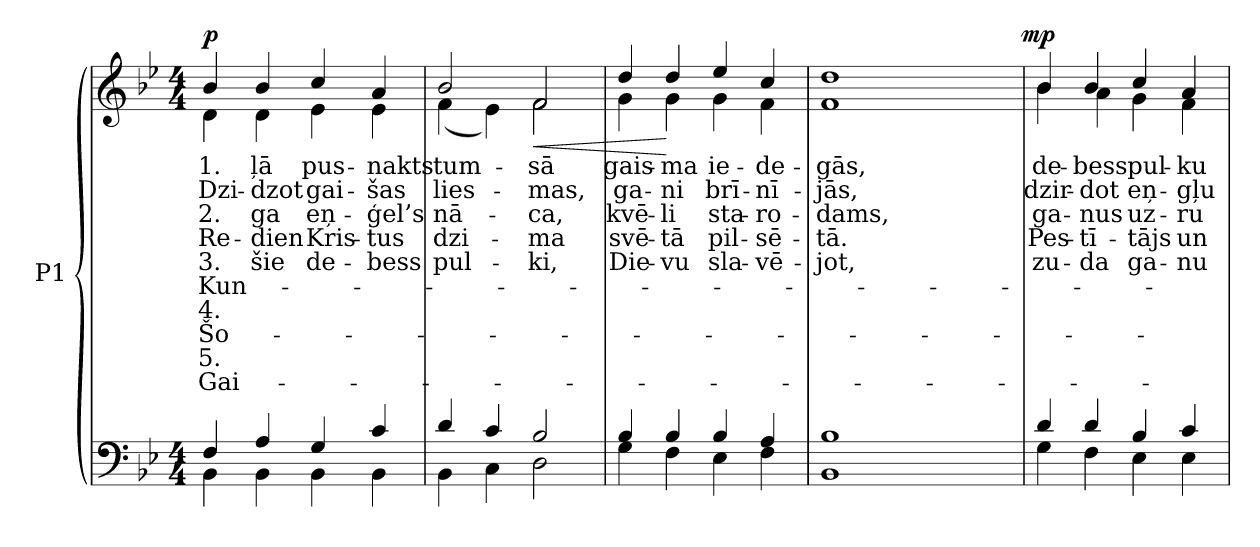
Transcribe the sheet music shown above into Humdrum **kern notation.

**kern	**kern	**text	**text	**text	**text	**text	**text	**text	**text	**text	**text	**dynam
*part1	*part1	*part1	*part1	*part1	*part1	*part1	*part1	*part1	*part1	*part1	*part1	*part1
*staff2	*staff1	*staff1	*staff1	*staff1	*staff1	*staff1	*staff1	*staff1	*staff1	*staff1	*staff1	*staff1/2
*I"P1	*	*	*	*	*	*	*	*	*	*	*	*
!!LO:PB:g=z
*clefF4	*clefG2	*	*	*	*	*	*	*	*	*	*	*
*k[b-e-]	*k[b-e-]	*	*	*	*	*	*	*	*	*	*	*
*B-:	*B-:	*	*	*	*	*	*	*	*	*	*	*
*M4/4	*M4/4	*	*	*	*	*	*	*	*	*	*	*
*MM80	*MM80	*	*	*	*	*	*	*	*	*	*	*
=1	=1	=1	=1	=1	=1	=1	=1	=1	=1	=1	=1	=1
*^	*	*	*	*	*	*	*	*	*	*	*	*
!	!	!LO:TX:a:B:t=Andante	!	!	!	!	!	!	!	!	!	!	!
!	!	!	!LO:LY:b:color=#000000	!LO:LY:b:color=#000000	!LO:LY:b:color=#000000	!LO:LY:b:color=#000000	!LO:LY:b:color=#000000	!LO:LY:b:color=#000000	!LO:LY:b:color=#000000	!LO:LY:b:color=#000000	!LO:LY:b:color=#000000	!LO:LY:b:color=#000000	!
*	*	*^	*	*	*	*	*	*	*	*	*	*	*
4Fi/	4BB-i\	4b-i/	4di\	1.	Dzi-	2.	Re-	3.	Kun-	4.	Šo-	5.	Gai-	p
!	!	!	!	!LO:LY:b:color=#000000	!LO:LY:b:color=#000000	!LO:LY:b:color=#000000	!LO:LY:b:color=#000000	!LO:LY:b:color=#000000	!	!	!	!	!	!
4Ai/	4BB-i\	4b-i/	4di\	-ļā	-dzot	-ga	-dien	-šie	.	.	.	.	.	.
!	!	!	!	!LO:LY:b:color=#000000	!LO:LY:b:color=#000000	!LO:LY:b:color=#000000	!LO:LY:b:color=#000000	!LO:LY:b:color=#000000	!	!	!	!	!	!
4Gi/	4BB-i\	4cci/	4e-i\	pus-	gai-	eņ-	Kris-	de-	.	.	.	.	.	.
!	!	!	!	!LO:LY:b:color=#000000	!LO:LY:b:color=#000000	!LO:LY:b:color=#000000	!LO:LY:b:color=#000000	!LO:LY:b:color=#000000	!	!	!	!	!	!
4ci/	4BB-i\	4ai/	4e-i\	-nakts	-šas	-ģel’s	-tus	-bess	.	.	.	.	.	.
=2	=2	=2	=2	=2	=2	=2	=2	=2	=2	=2	=2	=2	=2	=2
!	!	!	!	!LO:LY:b:color=#000000	!LO:LY:b:color=#000000	!LO:LY:b:color=#000000	!LO:LY:b:color=#000000	!LO:LY:b:color=#000000	!	!	!	!	!	!
4di/	4BB-i\	2b-i/	(4fi\	tum-	lies-	nā-	dzi-	pul-	.	.	.	.	.	.
4ci/	4Ci\	.	4e-i\)	.	.	.	.	.	.	.	.	.	.	.
!	!	!	!	!LO:LY:b:color=#000000	!LO:LY:b:color=#000000	!LO:LY:b:color=#000000	!LO:LY:b:color=#000000	!LO:LY:b:color=#000000	!	!	!	!	!	!LO:HP:b
2B-i/	2Di\	2fi/	2fi\	-sā	-mas,	-ca,	-ma	-ki,	.	.	.	.	.	<
=3	=3	=3	=3	=3	=3	=3	=3	=3	=3	=3	=3	=3	=3	=3
!	!	!	!	!LO:LY:b:color=#000000	!LO:LY:b:color=#000000	!LO:LY:b:color=#000000	!LO:LY:b:color=#000000	!LO:LY:b:color=#000000	!	!	!	!	!	!
4B-i/	4Gi\	4ddi/	4gi\	gais-	ga-	kvē-	svē-	Die-	.	.	.	.	.	.
!	!	!	!	!LO:LY:b:color=#000000	!LO:LY:b:color=#000000	!LO:LY:b:color=#000000	!LO:LY:b:color=#000000	!LO:LY:b:color=#000000	!	!	!	!	!	!
4B-i/	4Fi\	4ddi/	4gi\	-ma	-ni	-li	-tā	-vu	.	.	.	.	.	[
!	!	!	!	!LO:LY:b:color=#000000	!LO:LY:b:color=#000000	!LO:LY:b:color=#000000	!LO:LY:b:color=#000000	!LO:LY:b:color=#000000	!	!	!	!	!	!
4B-i/	4E-i\	4ee-i/	4gi\	ie-	brī-	sta-	pil-	sla-	.	.	.	.	.	.
!	!	!	!	!LO:LY:b:color=#000000	!LO:LY:b:color=#000000	!LO:LY:b:color=#000000	!LO:LY:b:color=#000000	!LO:LY:b:color=#000000	!	!	!	!	!	!
4Ai/	4Fi\	4cci/	4fi\	-de-	-nī-	-ro-	-sē-	-vē-	.	.	.	.	.	.
*	*	*v	*v	*	*	*	*	*	*	*	*	*	*	*
=4	=4	=4	=4	=4	=4	=4	=4	=4	=4	=4	=4	=4	=4
*	*	*^	*	*	*	*	*	*	*	*	*	*	*
!	!	!	!	!LO:LY:b:color=#000000	!LO:LY:b:color=#000000	!LO:LY:b:color=#000000	!LO:LY:b:color=#000000	!LO:LY:b:color=#000000	!	!	!	!	!	!
*	*	*	*^	*	*	*	*	*	*	*	*	*	*	*
1B-i	1BB-i	1ddi	1fi	2ryy	-gās,	-jās,	-dams,	-tā.	-jot,	.	.	.	.	.	.
.	.	.	.	4ryy	.	.	.	.	.	.	.	.	.	.	.
.	.	.	.	8ryy	.	.	.	.	.	.	.	.	.	.	.
.	.	.	.	16ryy	.	.	.	.	.	.	.	.	.	.	.
.	.	.	.	32ryy	.	.	.	.	.	.	.	.	.	.	.
.	.	.	.	64ryy	.	.	.	.	.	.	.	.	.	.	.
.	.	.	.	128...ryy	.	.	.	.	.	.	.	.	.	.	.
.	.	.	.	1024ryy	.	.	.	.	.	.	.	.	.	.	mp
*	*	*v	*v	*v	*	*	*	*	*	*	*	*	*	*	*
=5	=5	=5	=5	=5	=5	=5	=5	=5	=5	=5	=5	=5	=5
*	*	*^	*	*	*	*	*	*	*	*	*	*	*
*	*	*	*^	*	*	*	*	*	*	*	*	*	*	*
!	!	!	!	!	!LO:LY:b:color=#000000	!LO:LY:b:color=#000000	!LO:LY:b:color=#000000	!LO:LY:b:color=#000000	!LO:LY:b:color=#000000	!	!	!	!	!	!
*	*	*	*v	*v	*	*	*	*	*	*	*	*	*	*	*
4di/	4Gi\	4b-i/	4b-i\	de-	dzir-	ga-	Pes-	zu-	.	.	.	.	.	.
!	!	!	!	!LO:LY:b:color=#000000	!LO:LY:b:color=#000000	!LO:LY:b:color=#000000	!LO:LY:b:color=#000000	!LO:LY:b:color=#000000	!	!	!	!	!	!
4di/	4Fi\	4b-i/	4ai\	-bess	-dot	-nus	-tī-	-da	.	.	.	.	.	.
!	!	!	!	!LO:LY:b:color=#000000	!LO:LY:b:color=#000000	!LO:LY:b:color=#000000	!LO:LY:b:color=#000000	!LO:LY:b:color=#000000	!	!	!	!	!	!
4B-i/	4E-i\	4cci/	4gi\	pul-	eņ-	uz-	-tājs	ga-	.	.	.	.	.	.
!	!	!	!	!LO:LY:b:color=#000000	!LO:LY:b:color=#000000	!LO:LY:b:color=#000000	!LO:LY:b:color=#000000	!LO:LY:b:color=#000000	!	!	!	!	!	!
4ci/	4E-i\	4ai/	4fi\	-ku	-gļu	-ru-	un	-nu	.	.	.	.	.	.
*v	*v	*	*	*	*	*	*	*	*	*	*	*	*	*
*	*v	*v	*	*	*	*	*	*	*	*	*	*	*
=	=	=	=	=	=	=	=	=	=	=	=	=
*-	*-	*-	*-	*-	*-	*-	*-	*-	*-	*-	*-	*-
